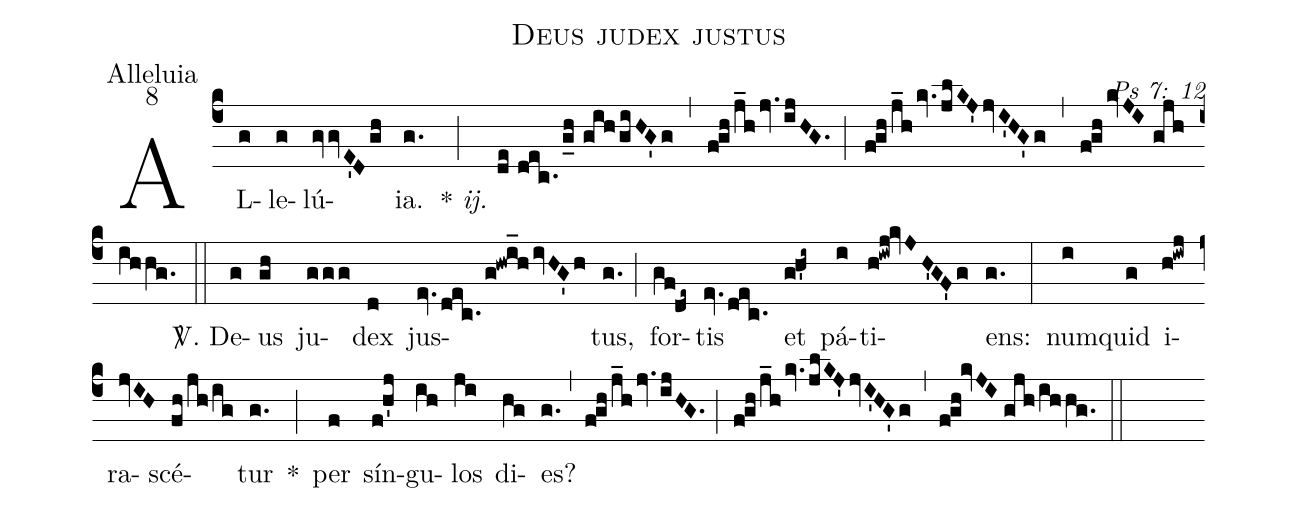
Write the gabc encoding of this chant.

name: Deus judex justus;
office-part: Alleluia;
mode: 8;
commentary: Ps 7: 12;
%%
(c4) AL(g)le(g)lú(gvvE'D/gh)ia.(g.) {*} <i>ij.</i>(;) (de//dec./g_h//gih/giHG'g) (,) (f!gh/j_h/jv.ijHG.) (;) (f!gh/j_h/kv.jlKJ'/jvI'HG'g) (,) (f!gh/kvJI//gjh/ihhg.) (::)
<sp>V/</sp>. De(g)us(gh) ju(ggg)dex(d) jus(ev.dec./g!hwi_h/ivHG'h)tus,(g.) (;) for(gf!de~)tis(ev./dec.) et(g!h'i~) pá(i)ti(h!iwj!kvJH'GF'g)ens:(g.) (:)
num(i)quid(g) i(h!iwj)ra(jvIH)scé(fh/jh/ig)tur(g.) *(;) per(f) sín(f!h'j)gu(ih)los(ji) di(hg)es?(g.) (,) (f!gh/j_h/jv.ijHG.) (;) (f!gh/j_h/kv.jlKJ'/jvI'HG'g) (,) (f!gh!kvJI//gjh/ihhg.) (::)
